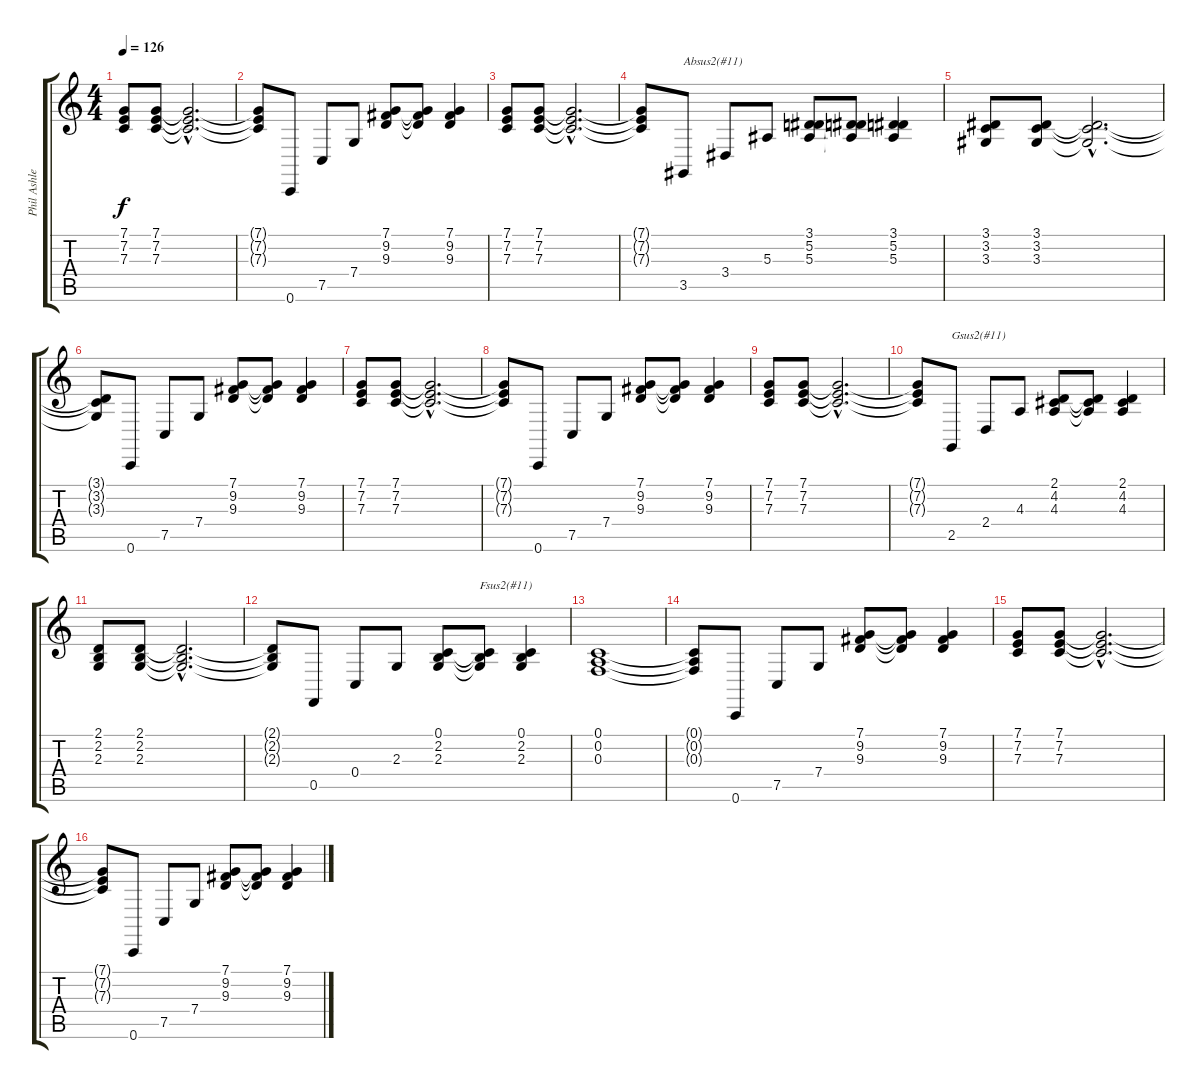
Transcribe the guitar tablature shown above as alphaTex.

\track ("Phil Ashley - keyboards" "Phil Ashle") {instrument electricgrandpiano}
\staff {score tabs}
\tuning (C4 A3 F3 C3 F2 C2) {hide}
\ts (4 4)
\tempo 126
\clef g2
\ks c
(7.1 7.2 7.3).8{dy f} (7.1 7.2 7.3).8 (7.1{hac t} 7.2{hac t} 7.3{hac t}).2{d} |
(7.1{t} 7.2{t} 7.3{t}).8 0.6.8 7.5.8 7.4.8 (7.1 9.2 9.3).8 (7.1{t} 9.2{t} 9.3{t}).8 (7.1 9.2 9.3).4 |
(7.1 7.2 7.3).8 (7.1 7.2 7.3).8 (7.1{hac t} 7.2{hac t} 7.3{hac t}).2{d} |
(7.1{t} 7.2{t} 7.3{t}).8 3.5.8{txt "Absus2(#11)"} 3.4.8 5.3.8 (3.1 5.2 5.3).8 (3.1{t} 5.2{t} 5.3{t}).8 (3.1 5.2 5.3).4 |
(3.1 3.2 3.3).8 (3.1 3.2 3.3).8 (3.1{hac t} 3.2{hac t} 3.3{hac t}).2{d} |
(3.1{t} 3.2{t} 3.3{t}).8 0.6.8 7.5.8 7.4.8 (7.1 9.2 9.3).8 (7.1{t} 9.2{t} 9.3{t}).8 (7.1 9.2 9.3).4 |
(7.1 7.2 7.3).8 (7.1 7.2 7.3).8 (7.1{hac t} 7.2{hac t} 7.3{hac t}).2{d} |
(7.1{t} 7.2{t} 7.3{t}).8 0.6.8 7.5.8 7.4.8 (7.1 9.2 9.3).8 (7.1{t} 9.2{t} 9.3{t}).8 (7.1 9.2 9.3).4 |
(7.1 7.2 7.3).8 (7.1 7.2 7.3).8 (7.1{hac t} 7.2{hac t} 7.3{hac t}).2{d} |
(7.1{t} 7.2{t} 7.3{t}).8 2.5.8{txt "Gsus2(#11)"} 2.4.8 4.3.8 (2.1 4.2 4.3).8 (2.1{t} 4.2{t} 4.3{t}).8 (2.1 4.2 4.3).4 |
(2.1 2.2 2.3).8 (2.1 2.2 2.3).8 (2.1{hac t} 2.2{hac t} 2.3{hac t}).2{d} |
(2.1{t} 2.2{t} 2.3{t}).8 0.5.8 0.4.8 2.3.8 (0.1 2.2 2.3).8 (0.1{t} 2.2{t} 2.3{t}).8{txt "Fsus2(#11)"} (0.1 2.2 2.3).4 |
(0.1 0.2 0.3).1 |
(0.1{t} 0.2{t} 0.3{t}).8 0.6.8 7.5.8 7.4.8 (7.1 9.2 9.3).8 (7.1{t} 9.2{t} 9.3{t}).8 (7.1 9.2 9.3).4 |
(7.1 7.2 7.3).8 (7.1 7.2 7.3).8 (7.1{hac t} 7.2{hac t} 7.3{hac t}).2{d} |
(7.1{t} 7.2{t} 7.3{t}).8 0.6.8 7.5.8 7.4.8 (7.1 9.2 9.3).8 (7.1{t} 9.2{t} 9.3{t}).8 (7.1 9.2 9.3).4
